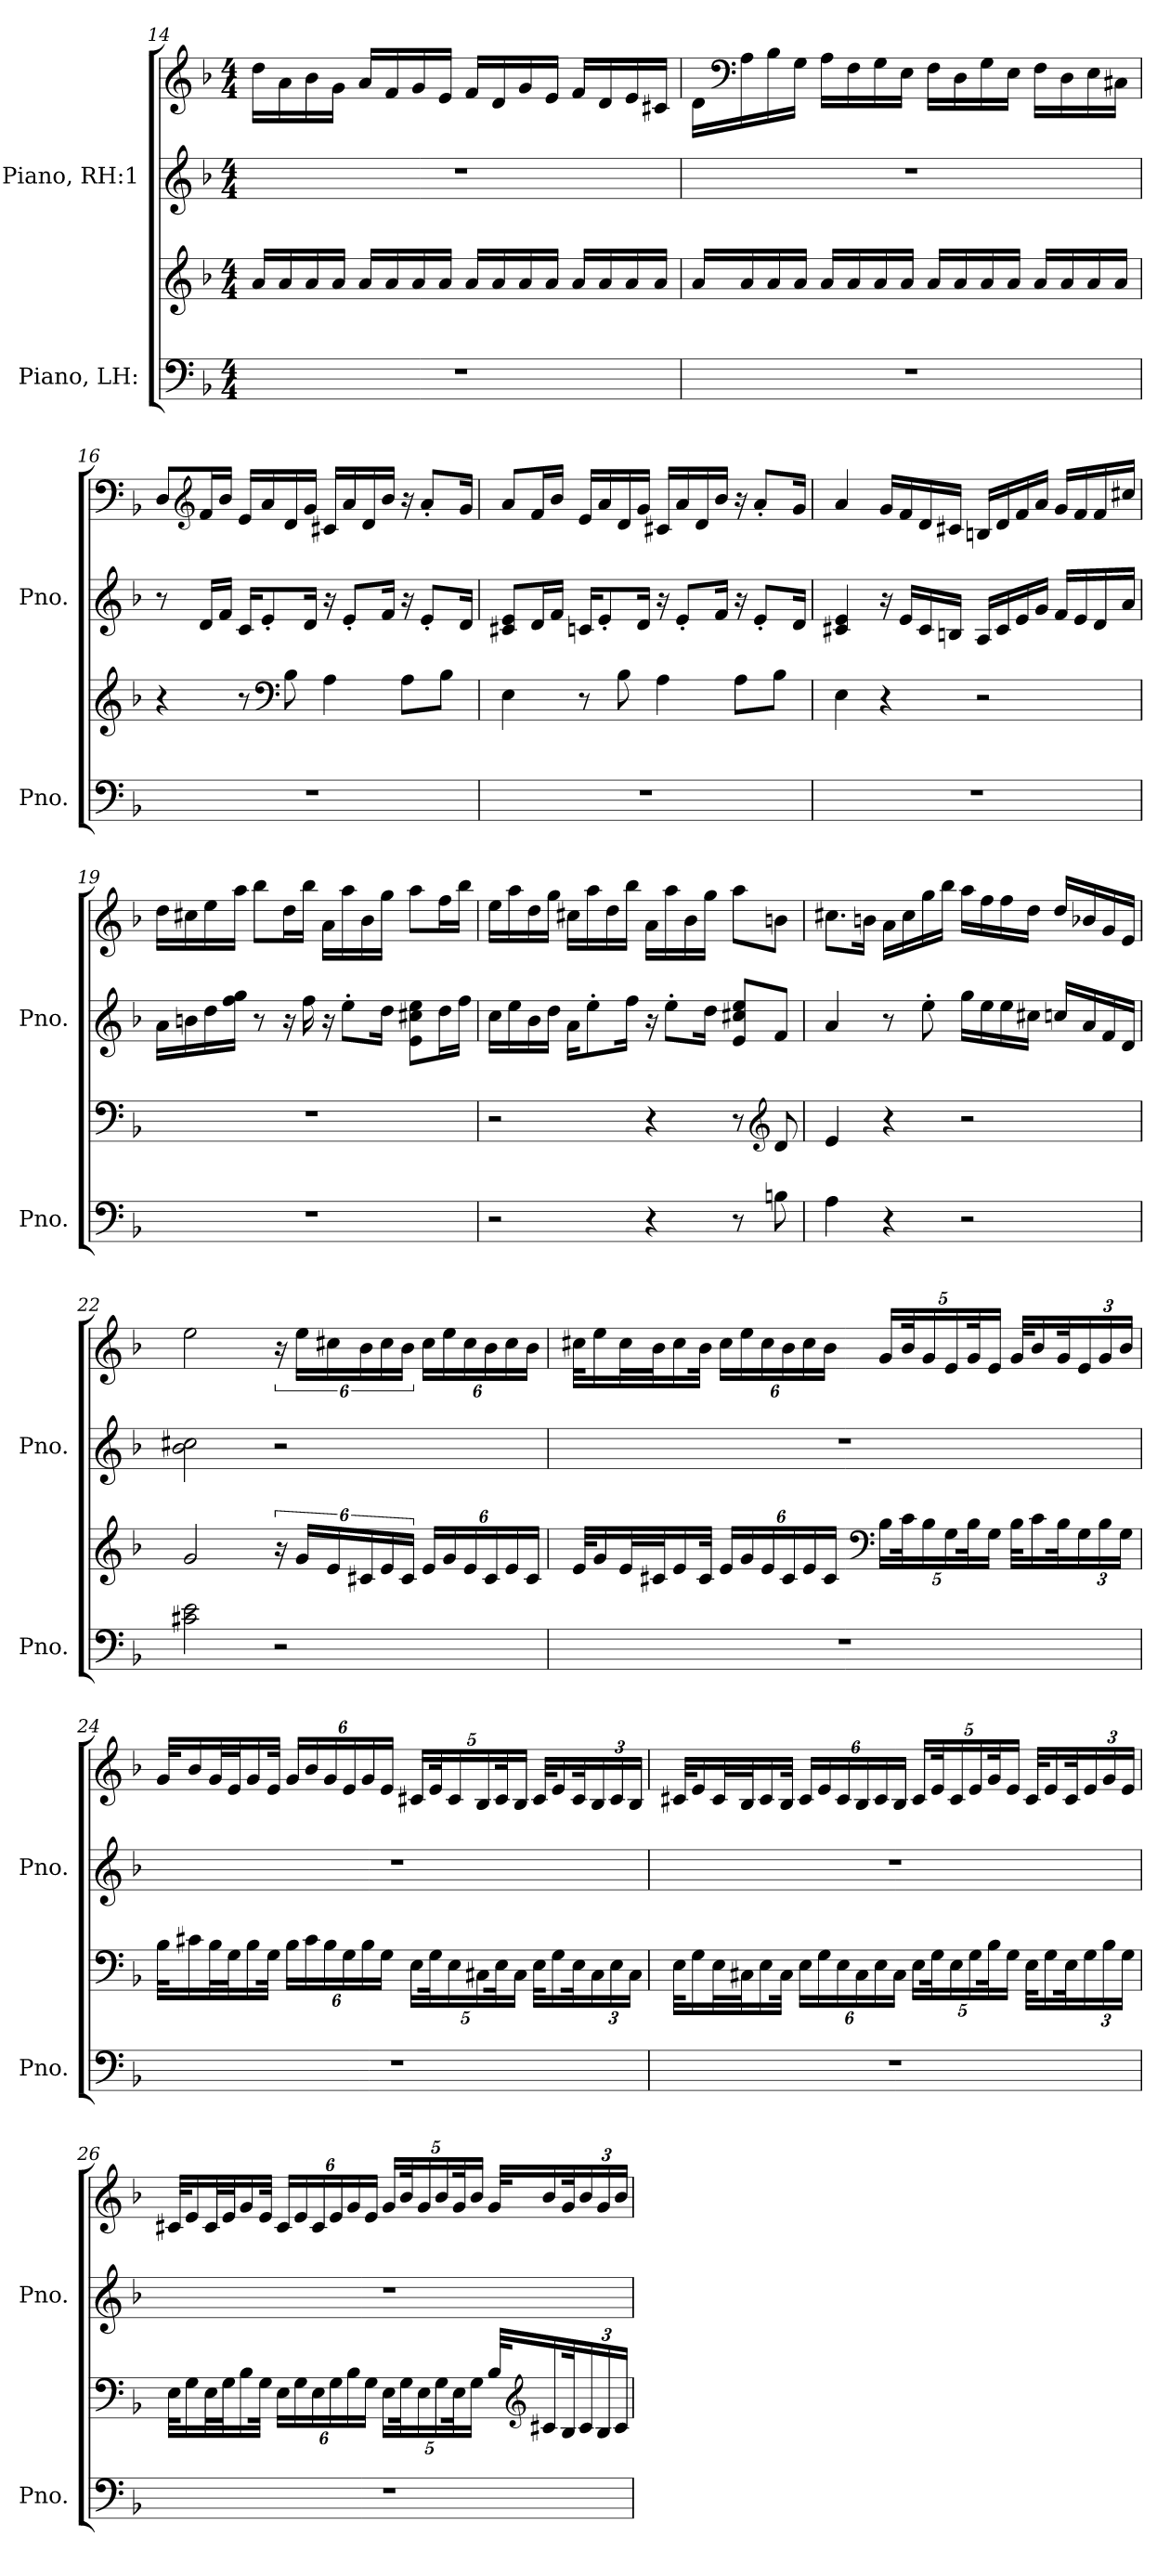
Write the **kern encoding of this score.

**kern	**kern	**kern	**kern
*part2	*part2	*part1	*part1
*staff4	*staff3	*staff2	*staff1
*I"Piano, LH:	*	*I"Piano, RH:1	*
*I'Pno.	*	*I'Pno.	*
*clefF4	*clefG2	*clefG2	*clefG2
*k[b-]	*k[b-]	*k[b-]	*k[b-]
*M4/4	*M4/4	*M4/4	*M4/4
=14	=14	=14	=14
1r	16a/LL	1r	16dd\LL
.	16a/	.	16a\
.	16a/	.	16b-\
.	16a/JJ	.	16g\JJ
.	16a/LL	.	16a/LL
.	16a/	.	16f/
.	16a/	.	16g/
.	16a/JJ	.	16e/JJ
.	16a/LL	.	16f/LL
.	16a/	.	16d/
.	16a/	.	16g/
.	16a/JJ	.	16e/JJ
.	16a/LL	.	16f/LL
.	16a/	.	16d/
.	16a/	.	16e/
.	16a/JJ	.	16c#X/JJ
!!LO:LB:g=z
=15	=15	=15	=15
1r	16a/LL	1r	16d\LL
*	*	*	*clefF4
.	16a/	.	16A\
.	16a/	.	16B-\
.	16a/JJ	.	16G\JJ
.	16a/LL	.	16A\LL
.	16a/	.	16F\
.	16a/	.	16G\
.	16a/JJ	.	16E\JJ
.	16a/LL	.	16F\LL
.	16a/	.	16D\
.	16a/	.	16G\
.	16a/JJ	.	16E\JJ
.	16a/LL	.	16F\LL
.	16a/	.	16D\
.	16a/	.	16E\
.	16a/JJ	.	16C#X\JJ
=16	=16	=16	=16
1r	4r	8r	8D/L
*	*	*	*clefG2
.	.	16d/LL	16f/L
.	.	16f/JJ	16b-/JJ
.	8r	16c/KL	16e/LL
.	.	8e'/	16a/
*	*clefF4	*	*
.	8B-\	.	16d/
.	.	16d/Jk	16g/JJ
.	4A\	16r	16c#X/LL
.	.	8e'/L	16a/
.	.	.	16d/
.	.	16f/Jk	16b-/JJ
.	8A\L	16r	16r
.	.	8e'/L	8a'/L
.	8B-\J	.	.
.	.	16d/Jk	16g/Jk
!!LO:PB:g=z
=17	=17	=17	=17
1r	4E\	8c#X/ 8e/L	8a/L
.	.	16d/L	16f/L
.	.	16f/JJ	16b-/JJ
.	8r	16cn/KL	16e/LL
.	.	8e'/	16a/
.	8B-\	.	16d/
.	.	16d/Jk	16g/JJ
.	4A\	16r	16c#X/LL
.	.	8e'/L	16a/
.	.	.	16d/
.	.	16f/Jk	16b-/JJ
.	8A\L	16r	16r
.	.	8e'/L	8a'/L
.	8B-\J	.	.
.	.	16d/Jk	16g/Jk
=18	=18	=18	=18
1r	4E\	4c#X/ 4e/	4a/
.	4r	16r	16g/LL
.	.	16e/LL	16f/
.	.	16c#/	16d/
.	.	16Bn/JJ	16c#X/JJ
.	2r	16A/LL	16Bn/LL
.	.	16c#/	16d/
.	.	16e/	16f/
.	.	16g/JJ	16a/JJ
.	.	16f/LL	16g/LL
.	.	16e/	16f/
.	.	16d/	16f/
.	.	16a/JJ	16cc#X/JJ
!!LO:LB:g=z
=19	=19	=19	=19
1r	1r	16a\LL	16dd\LL
.	.	16bn\	16cc#X\
.	.	16dd\	16ee\
.	.	16ff\ 16gg\JJ	16aa\JJ
.	.	8r	8bb-\L
.	.	16r	16dd\L
.	.	16ff\	16bb-\JJ
.	.	16r	16a\LL
.	.	8ee'\L	16aa\
.	.	.	16b-\
.	.	16dd\Jk	16gg\JJ
.	.	8e\ 8cc#X\ 8ee\L	8aa\L
.	.	16dd\L	16ff\L
.	.	16ff\JJ	16bb-\JJ
=20	=20	=20	=20
2r	2r	16cc\LL	16ee\LL
.	.	16ee\	16aa\
.	.	16b-\	16dd\
.	.	16dd\JJ	16gg\JJ
.	.	16a\KL	16cc#X\LL
.	.	8ee'\	16aa\
.	.	.	16dd\
.	.	16ff\Jk	16bb-\JJ
4r	4r	16r	16a\LL
.	.	8ee'\L	16aa\
.	.	.	16b-\
.	.	16dd\Jk	16gg\JJ
8r	8r	8e/ 8cc#X/ 8ee/L	8aa\L
*	*clefG2	*	*
8Bn\	8d/	8f/J	8bn\J
!!LO:LB:g=z
=21	=21	=21	=21
4A\	4e/	4a/	8.cc#X\L
.	.	.	16bn\Jk
4r	4r	8r	16a\LL
.	.	.	16cc#\
.	.	8ee'\	16gg\
.	.	.	16bb-\JJ
2r	2r	16gg\LL	16aa\LL
.	.	16ee\	16ff\
.	.	16ee\	16ff\
.	.	16cc#X\JJ	16dd\JJ
.	.	16ccn/LL	16dd/LL
.	.	16a/	16b-X/
.	.	16f/	16g/
.	.	16d/JJ	16e/JJ
=22	=22	=22	=22
2c#X\ 2e\	2g/	2b-\ 2cc#X\	2ee\
2r	24r	2r	24r
.	24g/LL	.	24ee\LL
.	24e/	.	24cc#X\
*	*Xbrackettup	*	*Xbrackettup
.	24c#X/	.	24b-\
.	24e/	.	24cc#\
.	24c#/JJ	.	24b-\JJ
.	24e/LL	.	24cc#\LL
.	24g/	.	24ee\
.	24e/	.	24cc#\
.	24c#/	.	24b-\
.	24e/	.	24cc#\
.	24c#/JJ	.	24b-\JJ
!!LO:PB:g=z
=23	=23	=23	=23
1r	32e/KLL	1r	32cc#X\KLL
.	16g/	.	16ee\
.	32e/L	.	32cc#\L
.	32c#X/J	.	32b-\J
.	16e/	.	16cc#\
.	32c#/JJk	.	32b-\JJk
.	24e/LL	.	24cc#\LL
.	24g/	.	24ee\
.	24e/	.	24cc#\
.	24c#/	.	24b-\
.	24e/	.	24cc#\
.	24c#/JJ	.	24b-\JJ
*	*clefF4	*	*
.	20B-\LL	.	20g/LL
.	40c#\K	.	40b-/K
.	20B-\	.	20g/
.	20G\	.	20e/
.	40B-\K	.	40g/K
.	20G\JJ	.	20e/JJ
.	32B-\KLL	.	32g/KLL
.	16c#\	.	16b-/
.	32B-\K	.	32g/K
.	24G\	.	24e/
.	24B-\	.	24g/
.	24G\JJ	.	24b-/JJ
!!LO:LB:g=z
=24	=24	=24	=24
1r	32B-\KLL	1r	32g/KLL
.	16c#X\	.	16b-/
.	32B-\L	.	32g/L
.	32G\J	.	32e/J
.	16B-\	.	16g/
.	32G\JJk	.	32e/JJk
.	24B-\LL	.	24g/LL
.	24c#\	.	24b-/
.	24B-\	.	24g/
.	24G\	.	24e/
.	24B-\	.	24g/
.	24G\JJ	.	24e/JJ
.	20E\LL	.	20c#X/LL
.	40G\K	.	40e/K
.	20E\	.	20c#/
.	20C#X\	.	20B-/
.	40E\K	.	40c#/K
.	20C#\JJ	.	20B-/JJ
.	32E\KLL	.	32c#/KLL
.	16G\	.	16e/
.	32E\K	.	32c#/K
.	24C#\	.	24B-/
.	24E\	.	24c#/
.	24C#\JJ	.	24B-/JJ
!!LO:LB:g=z
=25	=25	=25	=25
1r	32E\KLL	1r	32c#X/KLL
.	16G\	.	16e/
.	32E\L	.	32c#/L
.	32C#X\J	.	32B-/J
.	16E\	.	16c#/
.	32C#\JJk	.	32B-/JJk
.	24E\LL	.	24c#/LL
.	24G\	.	24e/
.	24E\	.	24c#/
.	24C#\	.	24B-/
.	24E\	.	24c#/
.	24C#\JJ	.	24B-/JJ
.	20E\LL	.	20c#/LL
.	40G\K	.	40e/K
.	20E\	.	20c#/
.	20G\	.	20e/
.	40B-\K	.	40g/K
.	20G\JJ	.	20e/JJ
.	32E\KLL	.	32c#/KLL
.	16G\	.	16e/
.	32E\K	.	32c#/K
.	24G\	.	24e/
.	24B-\	.	24g/
.	24G\JJ	.	24e/JJ
!!LO:PB:g=z
=26	=26	=26	=26
1r	32E\KLL	1r	32c#X/KLL
.	16G\	.	16e/
.	32E\L	.	32c#/L
.	32G\J	.	32e/J
.	16B-\	.	16g/
.	32G\JJk	.	32e/JJk
.	24E\LL	.	24c#/LL
.	24G\	.	24e/
.	24E\	.	24c#/
.	24G\	.	24e/
.	24B-\	.	24g/
.	24G\JJ	.	24e/JJ
.	20E\LL	.	20g/LL
.	40G\K	.	40b-/K
.	20E\	.	20g/
.	20G\	.	20b-/
.	40E\K	.	40g/K
.	20G\JJ	.	20b-/JJ
.	32B-/KLL	.	32g/KLL
*	*clefG2	*	*
.	16c#X/	.	16b-/
.	32B-/K	.	32g/K
.	24c#/	.	24b-/
.	24B-/	.	24g/
.	24c#/JJ	.	24b-/JJ
=	=	=	=
*-	*-	*-	*-
